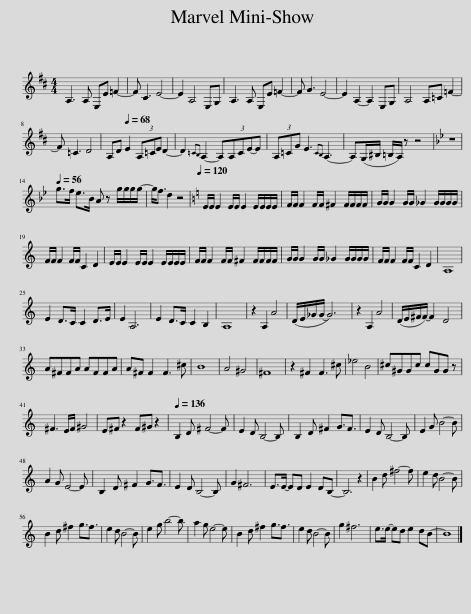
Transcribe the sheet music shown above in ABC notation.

X:1
L:1/8
M:4/4
I:linebreak $
K:none
V:1 treble transpose=-2
V:1
[K:D] A,3 A, E,E =F2- | F C3 E4- | E2 A,4 E,G, | A,3 A, E,E =F2- | F G3 E4- | %5
 E2 A,2- A,2 E,G, | A,4 A,=C =F2- |$ F =C3 D4 | A,D[Q:1/4=68] E2 (3A,=CE D2- | D2{=CB,} A,2- A,(3A,CE-E | %10
 (3A,=CG E3{CB,} A,3- | A,(G,/^B,/ =B,/A,/) z z4 |[K:Bb] z8 |$[Q:1/4=56] g>f e>B A z g/g/g/g/- | g<f d2 z4 | %15
[K:C][Q:1/4=120] E/E/ E2 E/E/ E2 E/E/E/E/ | F/F/ F2 F/F/ ^F2 F/F/F/F/ | G/G/ G2 G/G/ _G2 G/G/G/G/ |$ F/F/ F2 F/F/ C2 D2 | E/E/ E2 E/E/ E2 E/E/E/E/ | %20
 F/F/ F2 F/F/ ^F2 F/F/F/F/ | G/G/ G2 G/G/ _G2 G/G/G/G/ | F/F/ F2 F/F/ C2 D2 | A,8 |$ E2 D>C C2 D>E | %25
 E2 A,6 | E2 D>C C2 B,2 | A,8 | z2 A,2 A4 | (D/E/_G/G/- G6) | %30
 z2 A,2 A4 | (D/E/^F/F/-) F2 D4 |$ A^FFA AFFA | A^F F2 F3 ^c | B8 | %35
 A4 ^G4 | ^F8 | z2 ^F2 F3 ^c | _e4 B4 | ^c^GGc cGG z |$ %40
 ^F3 E/F/ ^G4 | E^F z2 F^G z2 |[Q:1/4=136] B,2 D ^F4- F | E2 D B,4- B, | B,2 D ^F2 G3/2F3/2 | %45
 E2 D B,4- B, | E2 G B4- B |$ A2 G E4- E | B,2 D ^F2 G3/2F3/2 | E2 D B,4- B, | %50
 G2 ^F6 | E>E- ED E2 DB,- | B,6 z2 | B2 d ^f4- f | e2 d B4- B |$ %55
 B2 d ^f2 g3/2f3/2 | e2 d B4- B | e2 g b4- b | a2 g e4- e | B2 d ^f2 g3/2f3/2 | %60
 e2 d B4- B | g2 ^f6 | e>e- ed e2 dB- | B8 |] %64
